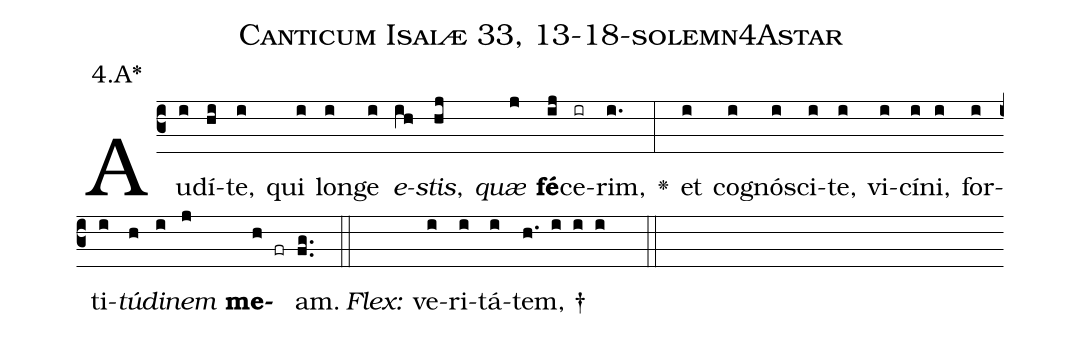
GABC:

name: Canticum Isaiæ 33, 13-18-solemn4Astar;
annotation: 4.A*;
%%
(c3)Au(i)dí(hi)te,(i) qui(i) lon(i)ge(i) <i>e</i>(ih)<i>stis</i>,(hj) <i>quæ</i>(j) <b>fé</b>(ij)ce(ir)rim,(i.) <v>\greheightstar</v>(:) et(i) co(i)gnó(i)sci(i)te,(i) vi(i)cí(i)ni,(i) for(i)ti(i)<i>tú</i>(h)<i>di</i>(i)<i>nem</i>(j) <b>me</b>(h fr)am.(fg..) (::)
<i>Flex:</i>()  ve(i)ri(i)tá(i)tem, †(h. i i i  ::)

%E(i) u(h) o(i) u(j) a(h) e.(fg..) (::)
